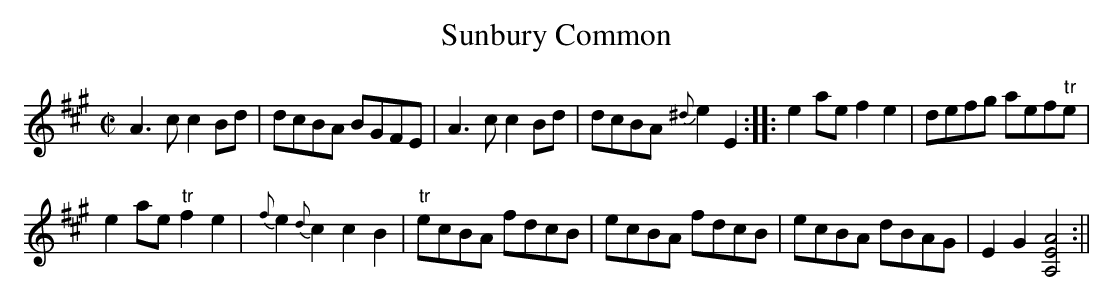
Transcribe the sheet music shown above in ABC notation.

X:1
T:Sunbury Common
M:C|
L:1/8
K:A
A3c c2 Bd|dcBA BGFE|A3c c2 Bd|dcBA {^d}e2 E2::e2 ae f2 e2|defg aef"tr"e|
e2 ae "tr"f2e2|{f}e2 {d}c2 c2B2|"tr"ecBA fdcB|ecBA fdcB|ecBA dBAG|E2G2 [A,4E4A4]:||
